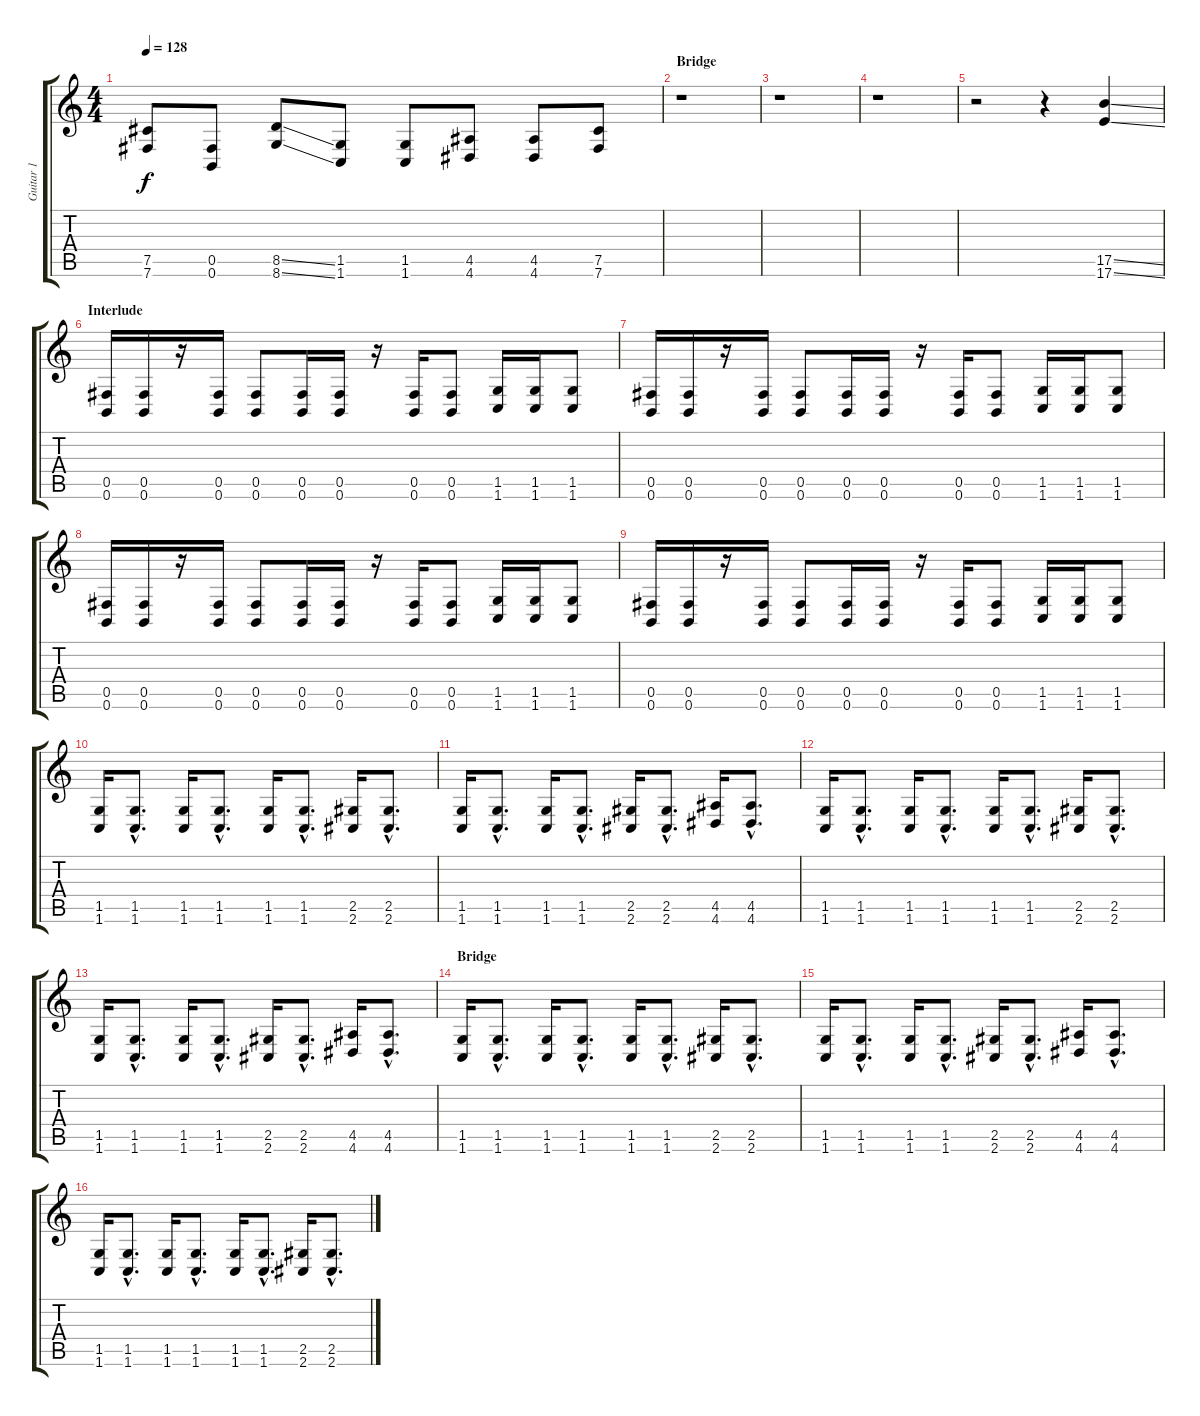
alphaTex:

\track ("Guitar 1" "Guitar 1") {instrument distortionguitar}
\staff {score tabs}
\tuning (Db4 Ab3 E3 B2 Gb2 B1) {hide}
\ts (4 4)
\tempo 128
\clef g2
\ks c
(7.5 7.6).8{dy f} (0.5 0.6).8 (8.5{ss} 8.6{ss}).8 (1.5 1.6).8 (1.5 1.6).8 (4.5 4.6).8 (4.5 4.6).8 (7.5 7.6).8 |
\section ("" "Bridge")
r.1{volume 13 balance 3} |
r.1 |
r.1 |
r.2 r.4 (17.5{ss} 17.6{ss}).4{volume 13 balance 3} |
\section ("" "Interlude")
(0.5 0.6).16{volume 13 balance 3} (0.5 0.6).16 r.16 (0.5 0.6).16 (0.5 0.6).8 (0.5 0.6).16 (0.5 0.6).16 r.16 (0.5 0.6).16 (0.5 0.6).8 (1.5 1.6).16 (1.5 1.6).16 (1.5 1.6).8 |
(0.5 0.6).16 (0.5 0.6).16 r.16 (0.5 0.6).16 (0.5 0.6).8 (0.5 0.6).16 (0.5 0.6).16 r.16 (0.5 0.6).16 (0.5 0.6).8 (1.5 1.6).16 (1.5 1.6).16 (1.5 1.6).8 |
(0.5 0.6).16 (0.5 0.6).16 r.16 (0.5 0.6).16 (0.5 0.6).8 (0.5 0.6).16 (0.5 0.6).16 r.16 (0.5 0.6).16 (0.5 0.6).8 (1.5 1.6).16 (1.5 1.6).16 (1.5 1.6).8 |
(0.5 0.6).16 (0.5 0.6).16 r.16 (0.5 0.6).16 (0.5 0.6).8 (0.5 0.6).16 (0.5 0.6).16 r.16 (0.5 0.6).16 (0.5 0.6).8 (1.5 1.6).16 (1.5 1.6).16 (1.5 1.6).8 |
(1.5 1.6).16 (1.5{hac} 1.6{hac}).8{d} (1.5 1.6).16 (1.5{hac} 1.6{hac}).8{d} (1.5 1.6).16 (1.5{hac} 1.6{hac}).8{d} (2.5 2.6).16 (2.5{hac} 2.6{hac}).8{d} |
(1.5 1.6).16 (1.5{hac} 1.6{hac}).8{d} (1.5 1.6).16 (1.5{hac} 1.6{hac}).8{d} (2.5 2.6).16 (2.5{hac} 2.6{hac}).8{d} (4.5 4.6).16 (4.5{hac} 4.6{hac}).8{d} |
(1.5 1.6).16 (1.5{hac} 1.6{hac}).8{d} (1.5 1.6).16 (1.5{hac} 1.6{hac}).8{d} (1.5 1.6).16 (1.5{hac} 1.6{hac}).8{d} (2.5 2.6).16 (2.5{hac} 2.6{hac}).8{d} |
(1.5 1.6).16 (1.5{hac} 1.6{hac}).8{d} (1.5 1.6).16 (1.5{hac} 1.6{hac}).8{d} (2.5 2.6).16 (2.5{hac} 2.6{hac}).8{d} (4.5 4.6).16 (4.5{hac} 4.6{hac}).8{d} |
\section ("" "Bridge")
(1.5 1.6).16 (1.5{hac} 1.6{hac}).8{d} (1.5 1.6).16 (1.5{hac} 1.6{hac}).8{d} (1.5 1.6).16 (1.5{hac} 1.6{hac}).8{d} (2.5 2.6).16 (2.5{hac} 2.6{hac}).8{d} |
(1.5 1.6).16 (1.5{hac} 1.6{hac}).8{d} (1.5 1.6).16 (1.5{hac} 1.6{hac}).8{d} (2.5 2.6).16 (2.5{hac} 2.6{hac}).8{d} (4.5 4.6).16 (4.5{hac} 4.6{hac}).8{d} |
(1.5 1.6).16 (1.5{hac} 1.6{hac}).8{d} (1.5 1.6).16 (1.5{hac} 1.6{hac}).8{d} (1.5 1.6).16 (1.5{hac} 1.6{hac}).8{d} (2.5 2.6).16 (2.5{hac} 2.6{hac}).8{d}
